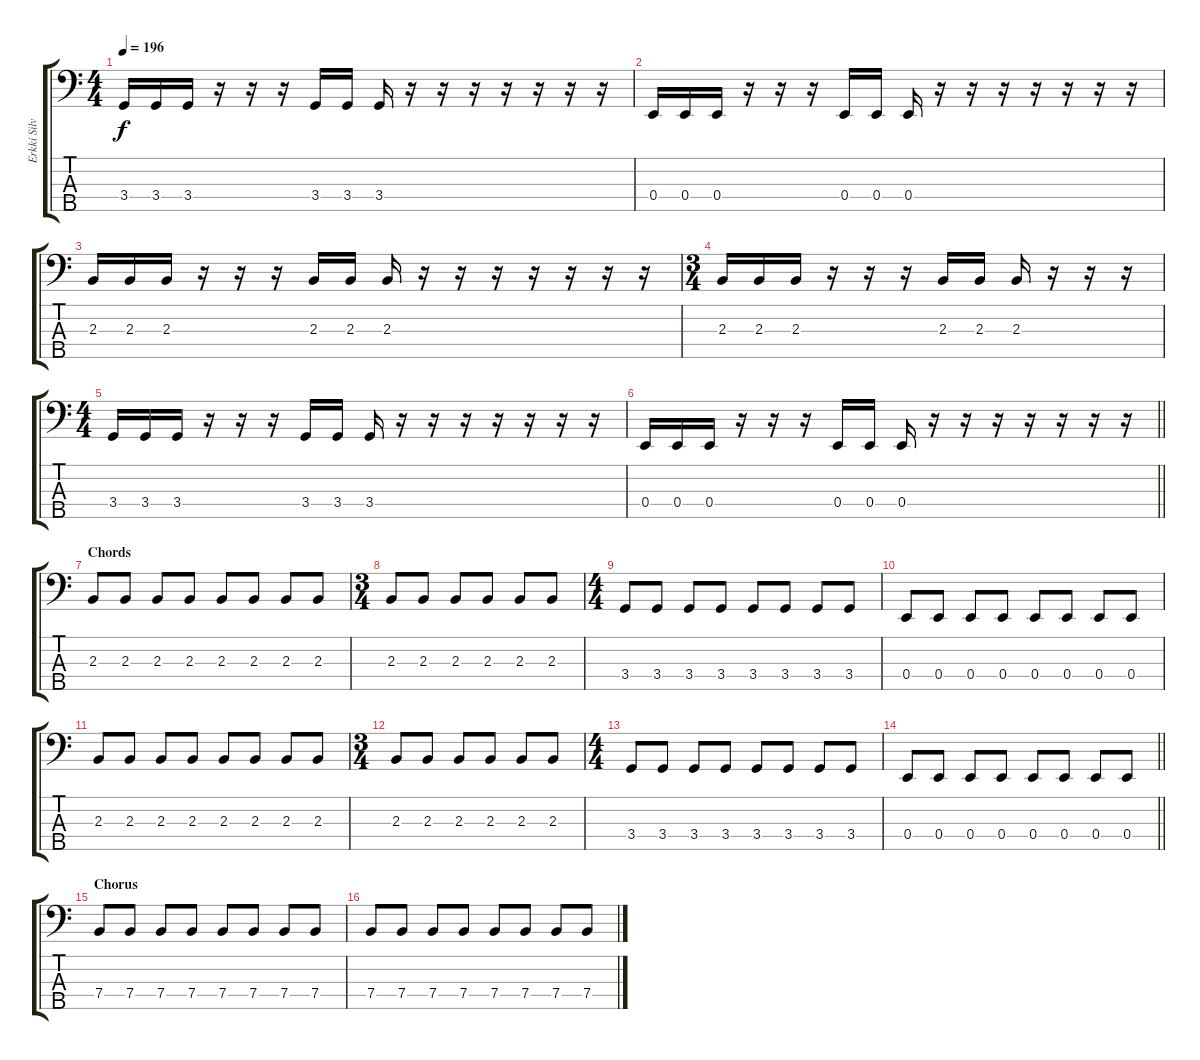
\track ("Erkki Silvennoinen" "Erkki Silv") {instrument electricbassfinger}
\staff {score tabs}
\tuning (G2 D2 A1 E1 B0) {hide}
\ts (4 4)
\tempo 196
\clef f4
\ks c
3.4.16{dy f} 3.4.16 3.4.16 r.16 r.16 r.16 3.4.16 3.4.16 3.4.16 r.16 r.16 r.16 r.16 r.16 r.16 r.16 |
0.4.16 0.4.16 0.4.16 r.16 r.16 r.16 0.4.16 0.4.16 0.4.16 r.16 r.16 r.16 r.16 r.16 r.16 r.16 |
2.3.16 2.3.16 2.3.16 r.16 r.16 r.16 2.3.16 2.3.16 2.3.16 r.16 r.16 r.16 r.16 r.16 r.16 r.16 |
\ts (3 4)
2.3.16 2.3.16 2.3.16 r.16 r.16 r.16 2.3.16 2.3.16 2.3.16 r.16 r.16 r.16 |
\ts (4 4)
3.4.16 3.4.16 3.4.16 r.16 r.16 r.16 3.4.16 3.4.16 3.4.16 r.16 r.16 r.16 r.16 r.16 r.16 r.16 |
\barLineRight lightlight
0.4.16 0.4.16 0.4.16 r.16 r.16 r.16 0.4.16 0.4.16 0.4.16 r.16 r.16 r.16 r.16 r.16 r.16 r.16 |
\section ("" "Chords")
2.3.8 2.3.8 2.3.8 2.3.8 2.3.8 2.3.8 2.3.8 2.3.8 |
\ts (3 4)
2.3.8 2.3.8 2.3.8 2.3.8 2.3.8 2.3.8 |
\ts (4 4)
3.4.8 3.4.8 3.4.8 3.4.8 3.4.8 3.4.8 3.4.8 3.4.8 |
0.4.8 0.4.8 0.4.8 0.4.8 0.4.8 0.4.8 0.4.8 0.4.8 |
2.3.8 2.3.8 2.3.8 2.3.8 2.3.8 2.3.8 2.3.8 2.3.8 |
\ts (3 4)
2.3.8 2.3.8 2.3.8 2.3.8 2.3.8 2.3.8 |
\ts (4 4)
3.4.8 3.4.8 3.4.8 3.4.8 3.4.8 3.4.8 3.4.8 3.4.8 |
\barLineRight lightlight
0.4.8 0.4.8 0.4.8 0.4.8 0.4.8 0.4.8 0.4.8 0.4.8 |
\section ("" "Chorus")
7.4.8 7.4.8 7.4.8 7.4.8 7.4.8 7.4.8 7.4.8 7.4.8 |
7.4.8 7.4.8 7.4.8 7.4.8 7.4.8 7.4.8 7.4.8 7.4.8
